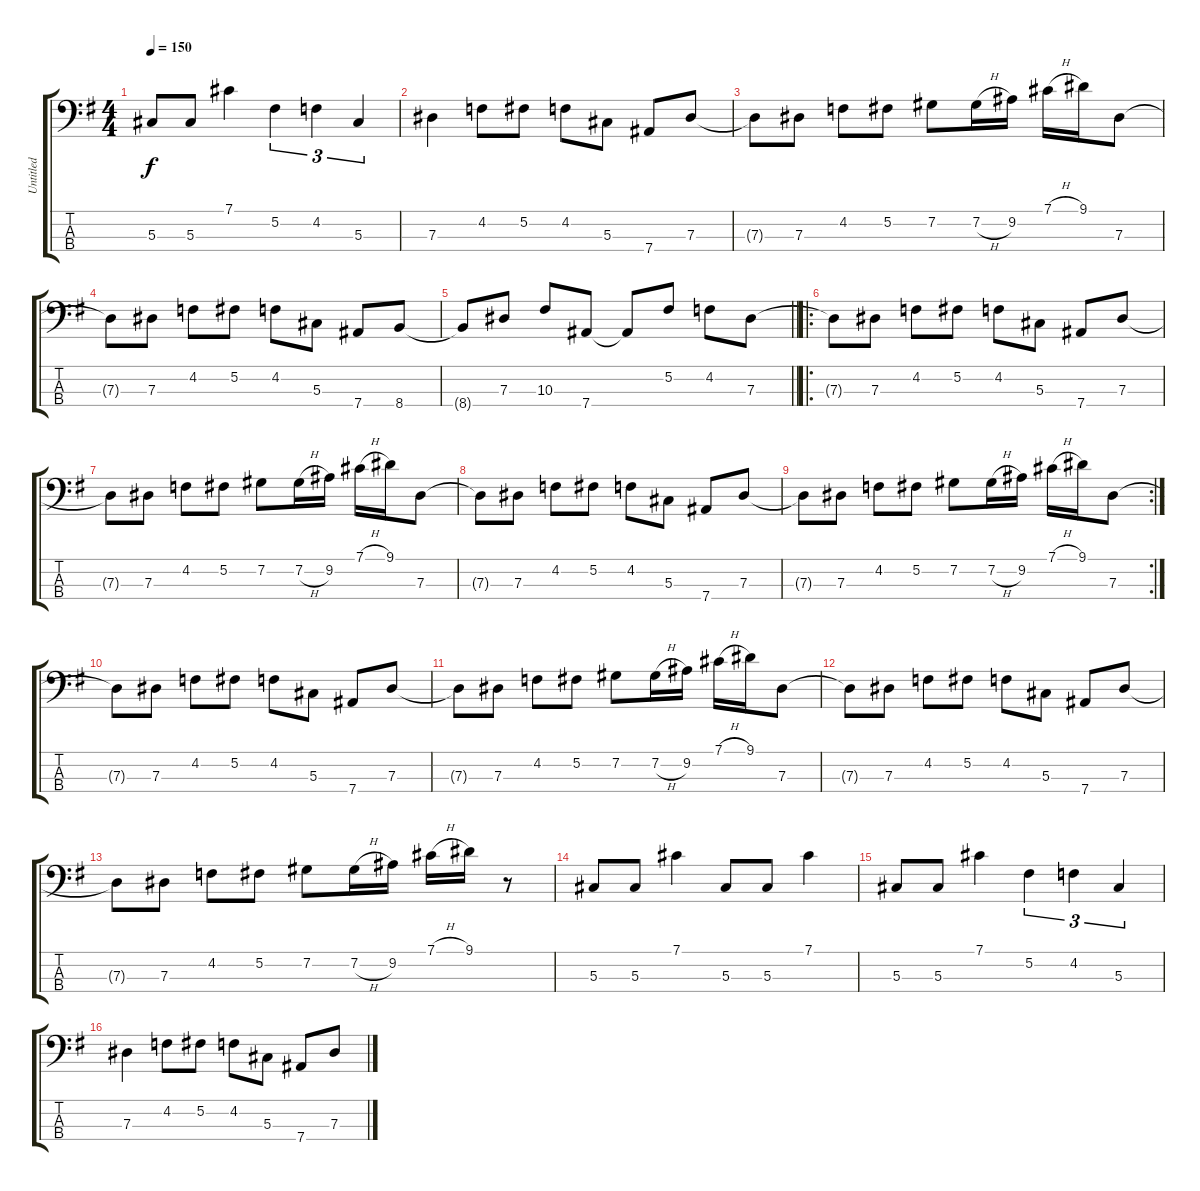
\track ("Untitled" "Untitled") {instrument electricbassfinger}
\staff {score tabs}
\tuning (Gb2 Db2 Ab1 Eb1) {hide}
\ts (4 4)
\tempo 150
\clef f4
\ks g
5.3.8{dy f} 5.3.8 7.1.4 5.2.4{tu (3 2)} 4.2.4{tu (3 2)} 5.3.4{tu (3 2)} |
7.3.4 4.2.8 5.2.8 4.2.8 5.3.8 7.4.8 7.3.8 |
7.3{t}.8 7.3.8 4.2.8 5.2.8 7.2.8 7.2{h}.16 9.2.16 7.1{h}.16 9.1.16 7.3.8 |
7.3{t}.8 7.3.8 4.2.8 5.2.8 4.2.8 5.3.8 7.4.8 8.4.8 |
\barLineRight lightlight
8.4{t}.8 7.3.8 10.3.8 7.4.8 7.4{t}.8 5.2.8 4.2.8 7.3.8 |
\ro
7.3{t}.8 7.3.8 4.2.8 5.2.8 4.2.8 5.3.8 7.4.8 7.3.8 |
7.3{t}.8 7.3.8 4.2.8 5.2.8 7.2.8 7.2{h}.16 9.2.16 7.1{h}.16 9.1.16 7.3.8 |
7.3{t}.8 7.3.8 4.2.8 5.2.8 4.2.8 5.3.8 7.4.8 7.3.8 |
\rc 2
7.3{t}.8 7.3.8 4.2.8 5.2.8 7.2.8 7.2{h}.16 9.2.16 7.1{h}.16 9.1.16 7.3.8 |
7.3{t}.8 7.3.8 4.2.8 5.2.8 4.2.8 5.3.8 7.4.8 7.3.8 |
7.3{t}.8 7.3.8 4.2.8 5.2.8 7.2.8 7.2{h}.16 9.2.16 7.1{h}.16 9.1.16 7.3.8 |
7.3{t}.8 7.3.8 4.2.8 5.2.8 4.2.8 5.3.8 7.4.8 7.3.8 |
7.3{t}.8 7.3.8 4.2.8 5.2.8 7.2.8 7.2{h}.16 9.2.16 7.1{h}.16 9.1.16 r.8 |
5.3.8 5.3.8 7.1.4 5.3.8 5.3.8 7.1.4 |
5.3.8 5.3.8 7.1.4 5.2.4{tu (3 2)} 4.2.4{tu (3 2)} 5.3.4{tu (3 2)} |
7.3.4 4.2.8 5.2.8 4.2.8 5.3.8 7.4.8 7.3.8
